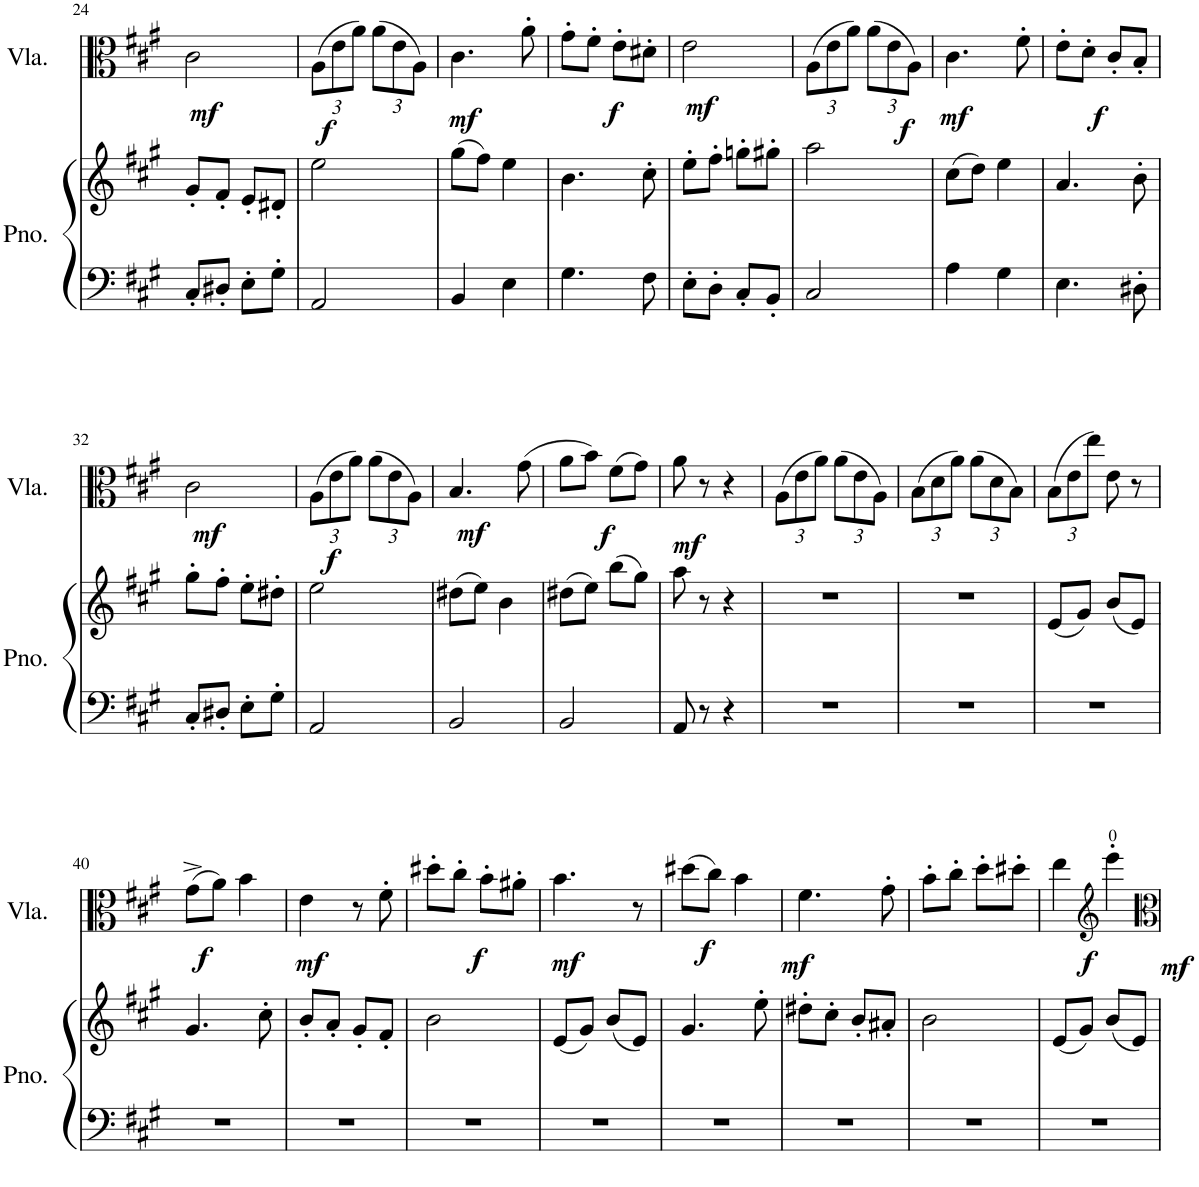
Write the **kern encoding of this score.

**kern	**kern	**kern	**dynam
*part2	*part2	*part1	*part1
*staff3	*staff2	*staff1	*staff1
*I"Piano	*	*I"Viola	*
*I'Pno.	*	*I'Vla.	*
!!LO:PB:g=z
*clefF4	*clefG2	*clefC3	*
*k[f#c#g#]	*k[f#c#g#]	*k[f#c#g#]	*
*M2/4	*M2/4	*M2/4	*
=24	=24	=24	=24
!	!	!	!LO:DY:b
8C#'/L	8g#'/L	2c#\	mf
8D#X'/J	8f#'/J	.	.
8E'\L	8e'/L	.	.
8G#'\J	8d#X'/J	.	.
=25	=25	=25	=25
*	*	*Xbrackettup	*
!	!	!	!LO:DY:b
2AA/	2ee\	(12A\L	f
.	.	12e\	.
.	.	12a\J)	.
.	.	(12a\L	.
.	.	12e\	.
.	.	12A\J)	.
=26	=26	=26	=26
!	!	!	!LO:DY:b
4BB/	(8gg#\L	4.c#\	mf
.	8ff#\J)	.	.
4E\	4ee\	.	.
!	!	!	!LO:DY:b
.	.	8a'\	f
=27	=27	=27	=27
4.G#\	4.b\	8g#'\L	.
.	.	8f#'\J	.
.	.	8e'\L	.
8F#\	8cc#'\	8d#X'\J	.
=28	=28	=28	=28
!	!	!	!LO:DY:b
8E'\L	8ee'\L	2e\	mf
8D'\J	8ff#'\J	.	.
8C#'/L	8ggn'\L	.	.
8BB'/J	8gg#X'\J	.	.
=29	=29	=29	=29
!	!	!	!LO:DY:b
2C#/	2aa\	(12A\L	f
.	.	12e\	.
.	.	12a\J)	.
.	.	(12a\L	.
.	.	12e\	.
.	.	12A\J)	.
=30	=30	=30	=30
!	!	!	!LO:DY:b
4A\	(8cc#\L	4.c#\	mf
.	8dd\J)	.	.
4G#\	4ee\	.	.
!	!	!	!LO:DY:b
.	.	8f#'\	f
=31	=31	=31	=31
4.E\	4.a/	8e'\L	.
.	.	8d'\J	.
.	.	8c#'/L	.
8D#X'\	8b'\	8B'/J	.
!!LO:LB:g=z
=32	=32	=32	=32
!	!	!	!LO:DY:b
8C#'/L	8gg#'\L	2c#\	mf
8D#X'/J	8ff#'\J	.	.
8E'\L	8ee'\L	.	.
8G#'\J	8dd#X'\J	.	.
=33	=33	=33	=33
!	!	!	!LO:DY:b
2AA/	2ee\	(12A\L	f
.	.	12e\	.
.	.	12a\J)	.
.	.	(12a\L	.
.	.	12e\	.
.	.	12A\J)	.
=34	=34	=34	=34
!	!	!	!LO:DY:b
2BB/	(8dd#X\L	4.B/	mf
.	8ee\J)	.	.
.	4b\	.	.
!	!	!	!LO:DY:b
.	.	(8g#\	f
=35	=35	=35	=35
2BB/	(8dd#X\L	8a\L	.
.	8ee\J)	8b\J)	.
.	(8bb\L	(8f#\L	.
.	8gg#\J)	8g#\J)	.
=36	=36	=36	=36
!	!	!	!LO:DY:b
8AA/	8aa\	8a\	mf
8r	8r	8r	.
4r	4r	4r	.
=37	=37	=37	=37
2r	2r	(12A\L	.
.	.	12e\	.
.	.	12a\J)	.
.	.	(12a\L	.
.	.	12e\	.
.	.	12A\J)	.
=38	=38	=38	=38
2r	2r	(12B\L	.
.	.	12d\	.
.	.	12a\J)	.
.	.	(12a\L	.
.	.	12d\	.
.	.	12B\J)	.
=39	=39	=39	=39
2r	(8e/L	(12B\L	.
.	.	12e\	.
.	8g#/J)	.	.
.	.	12ee\J)	.
.	(8b/L	8e\	.
.	8e/J)	8r	.
!!LO:LB:g=z
=40	=40	=40	=40
!	!	!	!LO:DY:b
2r	4.g#/	(8g#^\L	f
.	.	8a\J)	.
.	.	4b\	.
.	8cc#'\	.	.
=41	=41	=41	=41
!	!	!	!LO:DY:b
2r	8b'/L	4e\	mf
.	8a'/J	.	.
.	8g#'/L	8r	.
!	!	!	!LO:DY:b
.	8f#'/J	8f#'\	f
=42	=42	=42	=42
2r	2b\	8dd#X'\L	.
.	.	8cc#'\J	.
.	.	8b'\L	.
.	.	8a#X'\J	.
=43	=43	=43	=43
!	!	!	!LO:DY:b
2r	(8e/L	4.b\	mf
.	8g#/J)	.	.
.	(8b/L	.	.
.	8e/J)	8r	.
=44	=44	=44	=44
!	!	!	!LO:DY:b
2r	4.g#/	(8dd#X\L	f
.	.	8cc#\J)	.
!	!	!	!LO:DY:b
.	.	4b\	mf
.	8ee'\	.	.
=45	=45	=45	=45
2r	8dd#X'\L	4.f#\	.
.	8cc#'\J	.	.
.	8b'/L	.	.
!	!	!	!LO:DY:b
.	8a#X'/J	8g#'\	f
=46	=46	=46	=46
2r	2b\	8b'\L	.
.	.	8cc#'\J	.
.	.	8dd'\L	.
.	.	8dd#X'\J	.
=47	=47	=47	=47
2r	(8e/L	4ee\	.
.	8g#/J)	.	.
*	*	*clefG2	*
!	!	!	!LO:DY:b
.	(8b/L	4eee'\	mf
.	8e/J)	.	.
=	=	=	=
*-	*-	*-	*-
